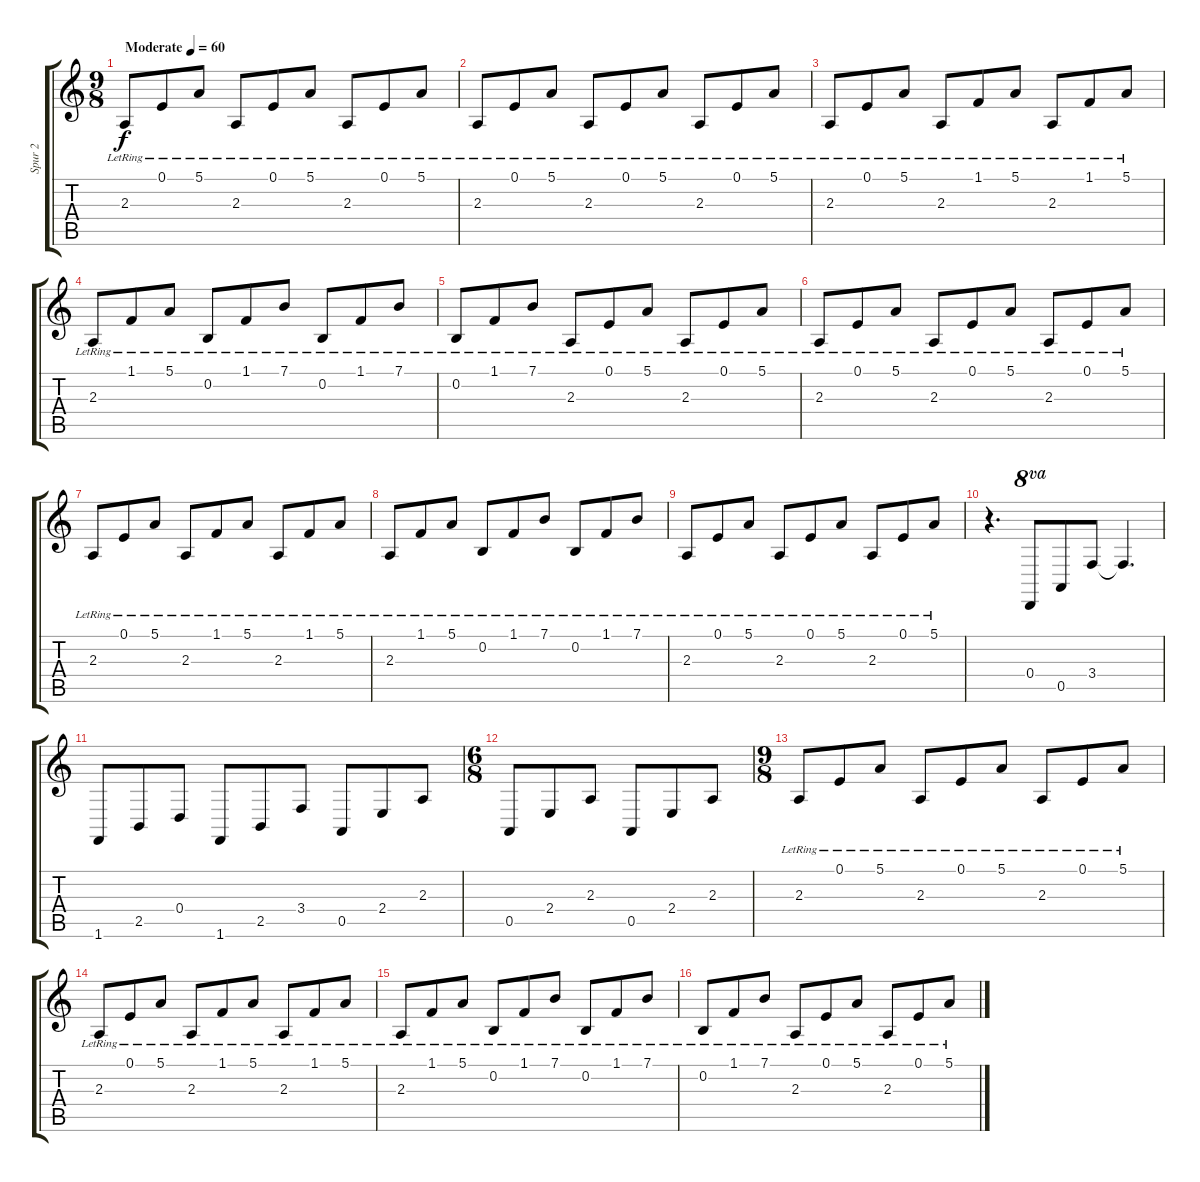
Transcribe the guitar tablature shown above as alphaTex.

\track ("Spur 2" "Spur 2") {instrument acousticgrandpiano}
\staff {score tabs}
\tuning (E4 B3 G3 D3 A2 E2) {hide}
\ts (9 8)
\tempo (60 "Moderate")
\clef g2
\ks c
2.3{lr}.8{dy f instrument acousticgrandpiano} 0.1{lr}.8 5.1{lr}.8 2.3{lr}.8 0.1{lr}.8 5.1{lr}.8 2.3{lr}.8 0.1{lr}.8 5.1{lr}.8 |
2.3{lr}.8 0.1{lr}.8 5.1{lr}.8 2.3{lr}.8 0.1{lr}.8 5.1{lr}.8 2.3{lr}.8 0.1{lr}.8 5.1{lr}.8 |
2.3{lr}.8 0.1{lr}.8 5.1{lr}.8 2.3{lr}.8 1.1{lr}.8 5.1{lr}.8 2.3{lr}.8 1.1{lr}.8 5.1{lr}.8 |
2.3{lr}.8 1.1{lr}.8 5.1{lr}.8 0.2{lr}.8 1.1{lr}.8 7.1{lr}.8 0.2{lr}.8 1.1{lr}.8 7.1{lr}.8 |
0.2{lr}.8 1.1{lr}.8 7.1{lr}.8 2.3{lr}.8 0.1{lr}.8 5.1{lr}.8 2.3{lr}.8 0.1{lr}.8 5.1{lr}.8 |
2.3{lr}.8 0.1{lr}.8 5.1{lr}.8 2.3{lr}.8 0.1{lr}.8 5.1{lr}.8 2.3{lr}.8 0.1{lr}.8 5.1{lr}.8 |
2.3{lr}.8 0.1{lr}.8 5.1{lr}.8 2.3{lr}.8 1.1{lr}.8 5.1{lr}.8 2.3{lr}.8 1.1{lr}.8 5.1{lr}.8 |
2.3{lr}.8 1.1{lr}.8 5.1{lr}.8 0.2{lr}.8 1.1{lr}.8 7.1{lr}.8 0.2{lr}.8 1.1{lr}.8 7.1{lr}.8 |
2.3{lr}.8 0.1{lr}.8 5.1{lr}.8 2.3{lr}.8 0.1{lr}.8 5.1{lr}.8 2.3{lr}.8 0.1{lr}.8 5.1{lr}.8 |
r.4{d} 0.4.8{ot 8va} 0.5.8 3.4.8 3.4{t}.4{d} |
1.6.8 2.5.8 0.4.8 1.6.8 2.5.8 3.4.8 0.5.8 2.4.8 2.3.8 |
\ts (6 8)
0.5.8 2.4.8 2.3.8 0.5.8 2.4.8 2.3.8 |
\ts (9 8)
2.3{lr}.8 0.1{lr}.8 5.1{lr}.8 2.3{lr}.8 0.1{lr}.8 5.1{lr}.8 2.3{lr}.8 0.1{lr}.8 5.1{lr}.8 |
2.3{lr}.8 0.1{lr}.8 5.1{lr}.8 2.3{lr}.8 1.1{lr}.8 5.1{lr}.8 2.3{lr}.8 1.1{lr}.8 5.1{lr}.8 |
2.3{lr}.8 1.1{lr}.8 5.1{lr}.8 0.2{lr}.8 1.1{lr}.8 7.1{lr}.8 0.2{lr}.8 1.1{lr}.8 7.1{lr}.8 |
0.2{lr}.8 1.1{lr}.8 7.1{lr}.8 2.3{lr}.8 0.1{lr}.8 5.1{lr}.8 2.3{lr}.8 0.1{lr}.8 5.1{lr}.8
